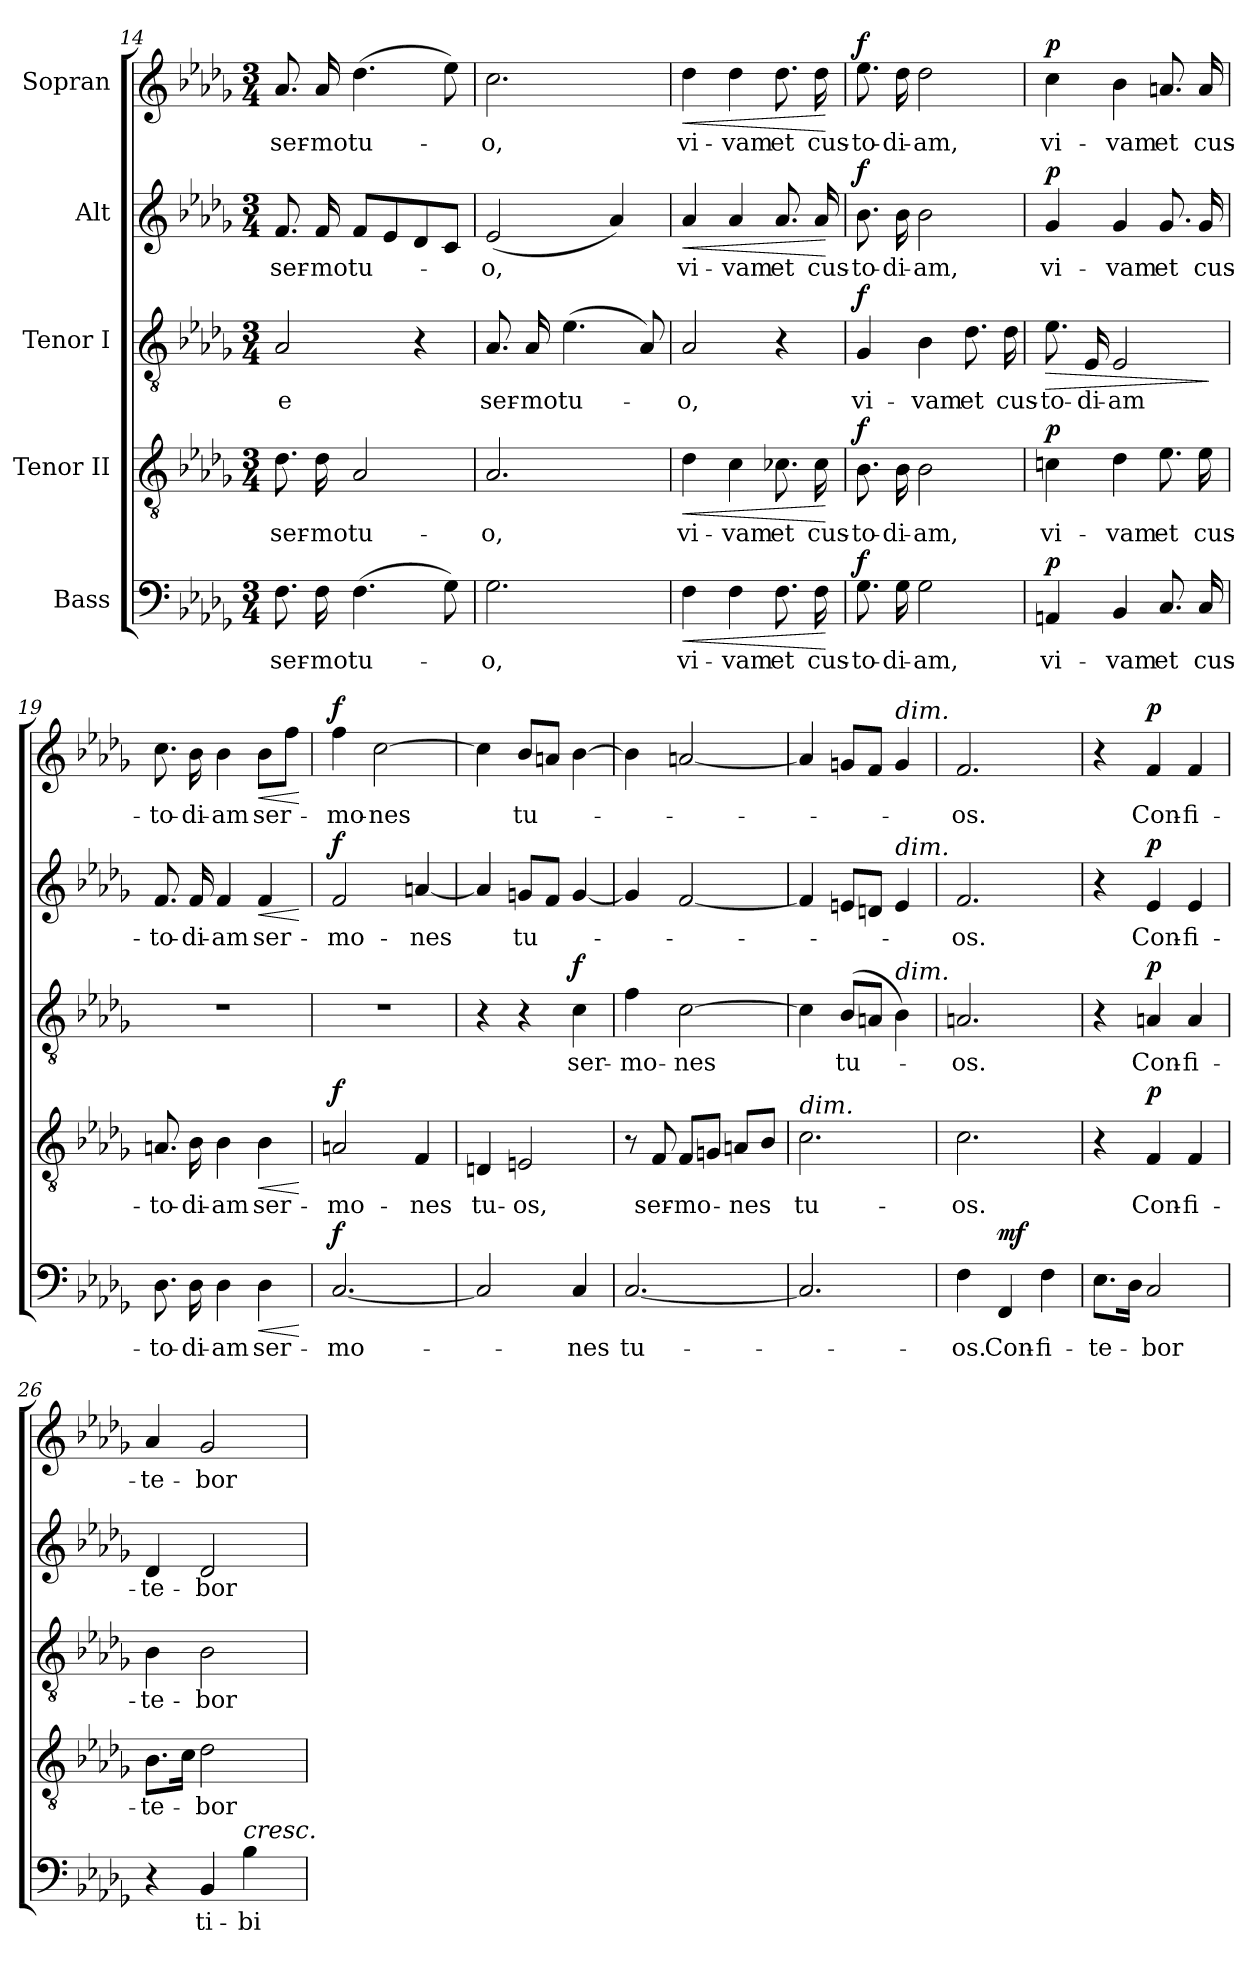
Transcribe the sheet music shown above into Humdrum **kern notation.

**kern	**text	**dynam	**kern	**text	**dynam	**kern	**text	**dynam	**kern	**text	**dynam	**kern	**text	**dynam
*part5	*part5	*part5	*part4	*part4	*part4	*part3	*part3	*part3	*part2	*part2	*part2	*part1	*part1	*part1
*staff5	*staff5	*staff5	*staff4	*staff4	*staff4	*staff3	*staff3	*staff3	*staff2	*staff2	*staff2	*staff1	*staff1	*staff1
*I"Bass	*	*	*I"Tenor II	*	*	*I"Tenor I	*	*	*I"Alt	*	*	*I"Sopran	*	*
*clefF4	*	*	*clefGv2	*	*	*clefGv2	*	*	*clefG2	*	*	*clefG2	*	*
*k[b-e-a-d-g-]	*	*	*k[b-e-a-d-g-]	*	*	*k[b-e-a-d-g-]	*	*	*k[b-e-a-d-g-]	*	*	*k[b-e-a-d-g-]	*	*
*D-:	*	*	*D-:	*	*	*D-:	*	*	*D-:	*	*	*D-:	*	*
*M3/4	*	*	*M3/4	*	*	*M3/4	*	*	*M3/4	*	*	*M3/4	*	*
=14	=14	=14	=14	=14	=14	=14	=14	=14	=14	=14	=14	=14	=14	=14
8.F\	ser-	.	8.d-\	ser-	.	2A-/	-e	.	8.f/	ser-	.	8.a-/	ser-	.
16F\	-mo	.	16d-\	-mo	.	.	.	.	16f/	-mo	.	16a-/	-mo	.
(4.F\	tu-	.	2A-/	tu-	.	.	.	.	8f/L	tu-	.	(>4.dd-\	tu-	.
.	.	.	.	.	.	.	.	.	8e-/	.	.	.	.	.
.	.	.	.	.	.	4r	.	.	8d-/	.	.	.	.	.
8G-\)	.	.	.	.	.	.	.	.	8c/J	.	.	8ee-\)	.	.
=15	=15	=15	=15	=15	=15	=15	=15	=15	=15	=15	=15	=15	=15	=15
2.G-\	-o,	.	2.A-/	-o,	.	8.A-/	ser-	.	(2e-/	-o,	.	2.cc\	-o,	.
.	.	.	.	.	.	16A-/	-mo	.	.	.	.	.	.	.
.	.	.	.	.	.	(>4.e-\	tu-	.	.	.	.	.	.	.
.	.	.	.	.	.	.	.	.	4a-/)	.	.	.	.	.
.	.	.	.	.	.	8A-/)	.	.	.	.	.	.	.	.
=16	=16	=16	=16	=16	=16	=16	=16	=16	=16	=16	=16	=16	=16	=16
!	!	!LO:HP:b	!	!	!LO:HP:b	!	!	!	!	!	!LO:HP:b	!	!	!LO:HP:b
4F\	vi-	<	4d-\	vi-	<	2A-/	-o,	.	4a-/	vi-	<	4dd-\	vi-	<
4F\	-vam	.	4c\	-vam	.	.	.	.	4a-/	-vam	.	4dd-\	-vam	.
8.F\	et	.	8.c-X\	et	.	4r	.	.	8.a-/	et	.	8.dd-\	et	.
16F\	cus-	.	16c-\	cus-	.	.	.	.	16a-/	cus-	.	16dd-\	cus-	.
.	.	[	.	.	[	.	.	.	.	.	[	.	.	[
=17	=17	=17	=17	=17	=17	=17	=17	=17	=17	=17	=17	=17	=17	=17
!	!	!LO:DY:a	!	!	!LO:DY:a	!	!	!LO:DY:a	!	!	!LO:DY:a	!	!	!LO:DY:a
8.G-\	-to-	f	8.B-\	-to-	f	4G-/	vi-	f	8.b-\	-to-	f	8.ee-\	-to-	f
16G-\	-di-	.	16B-\	-di-	.	.	.	.	16b-\	-di-	.	16dd-\	-di-	.
2G-\	-am,	.	2B-\	-am,	.	4B-\	-vam	.	2b-\	-am,	.	2dd-\	-am,	.
.	.	.	.	.	.	8.d-\	et	.	.	.	.	.	.	.
.	.	.	.	.	.	16d-\	cus-	.	.	.	.	.	.	.
!!LO:LB:g=z
=18	=18	=18	=18	=18	=18	=18	=18	=18	=18	=18	=18	=18	=18	=18
!	!	!LO:DY:a	!	!	!LO:DY:a	!	!	!LO:HP:b	!	!	!LO:DY:a	!	!	!LO:DY:a
4AAn/	vi-	p	4cn\	vi-	p	8.e-\	-to-	>	4g-/	vi-	p	4cc\	vi-	p
.	.	.	.	.	.	16E-/	-di-	.	.	.	.	.	.	.
4BB-/	-vam	.	4d-\	-vam	.	2E-/	-am	.	4g-/	-vam	.	4b-\	-vam	.
8.C/	et	.	8.e-\	et	.	.	.	.	8.g-/	et	.	8.an/	et	.
16C/	cus-	.	16e-\	cus-	.	.	.	.	16g-/	cus-	.	16a/	cus-	.
.	.	.	.	.	.	.	.	]	.	.	.	.	.	.
=19	=19	=19	=19	=19	=19	=19	=19	=19	=19	=19	=19	=19	=19	=19
8.D-\	-to-	.	8.An/	-to-	.	2.r	.	.	8.f/	-to-	.	8.cc\	-to-	.
16D-\	-di-	.	16B-\	-di-	.	.	.	.	16f/	-di-	.	16b-\	-di-	.
4D-\	-am	.	4B-\	-am	.	.	.	.	4f/	-am	.	4b-\	-am	.
!	!	!LO:HP:b	!	!	!LO:HP:b	!	!	!	!	!	!LO:HP:b	!	!	!LO:HP:b
4D-\	ser-	<	4B-\	ser-	<	.	.	.	4f/	ser-	<	8b-\L	ser-	<
.	.	.	.	.	.	.	.	.	.	.	.	8ff\J	.	.
.	.	[	.	.	[	.	.	.	.	.	[	.	.	[
=20	=20	=20	=20	=20	=20	=20	=20	=20	=20	=20	=20	=20	=20	=20
!	!	!LO:DY:a	!	!	!LO:DY:a	!	!	!	!	!	!LO:DY:a	!	!	!LO:DY:a
[2.C/	-mo-	f	2An/	-mo-	f	2.r	.	.	2f/	-mo-	f	4ff\	-mo-	f
.	.	.	.	.	.	.	.	.	.	.	.	[2cc\	-nes	.
.	.	.	4F/	-nes	.	.	.	.	[4an/	-nes	.	.	.	.
=21	=21	=21	=21	=21	=21	=21	=21	=21	=21	=21	=21	=21	=21	=21
2C/]	.	.	4Dn/	tu-	.	4r	.	.	4a/]	.	.	4cc\]	.	.
.	.	.	2En/	-os,	.	4r	.	.	8gn/L	tu-	.	8b-/L	tu-	.
.	.	.	.	.	.	.	.	.	8f/J	.	.	8an/J	.	.
!	!	!	!	!	!	!	!	!LO:DY:a	!	!	!	!	!	!
4C/	-nes	.	.	.	.	4c\	ser-	f	[4g/	.	.	[4b-\	.	.
=22	=22	=22	=22	=22	=22	=22	=22	=22	=22	=22	=22	=22	=22	=22
[2.C/	tu-	.	8r	.	.	4f\	-mo-	.	4g/]	.	.	4b-\]	.	.
.	.	.	8F/	ser-	.	.	.	.	.	.	.	.	.	.
.	.	.	8F/L	-mo-	.	[2c\	-nes	.	[2f/	.	.	[2an/	.	.
.	.	.	8Gn/J	.	.	.	.	.	.	.	.	.	.	.
.	.	.	8An/L	-nes	.	.	.	.	.	.	.	.	.	.
.	.	.	8B-/J	.	.	.	.	.	.	.	.	.	.	.
=23	=23	=23	=23	=23	=23	=23	=23	=23	=23	=23	=23	=23	=23	=23
!	!	!	!LO:TX:a:i:t=dim.	!	!	!	!	!	!	!	!	!	!	!
2.C/]	.	.	2.c\	tu-	.	4c\]	.	.	4f/]	.	.	4a/]	.	.
.	.	.	.	.	.	(8B-/L	tu-	.	8en/L	.	.	8gn/L	.	.
.	.	.	.	.	.	8An/J	.	.	8dn/J	.	.	8f/J	.	.
!	!	!	!	!	!	!	!	!	!	!	!	!LO:TX:a:i:t=dim.	!	!
!	!	!	!	!	!	!	!	!	!LO:TX:a:i:t=dim.	!	!	!	!	!
!	!	!	!	!	!	!LO:TX:a:i:t=dim.	!	!	!	!	!	!	!	!
.	.	.	.	.	.	4B-\)	.	.	4e/	.	.	4g/	.	.
!!LO:LB:g=z
=24	=24	=24	=24	=24	=24	=24	=24	=24	=24	=24	=24	=24	=24	=24
4F\	-os.	.	2.c\	-os.	.	2.An/	-os.	.	2.f/	-os.	.	2.f/	-os.	.
!	!	!LO:DY:a	!	!	!	!	!	!	!	!	!	!	!	!
4FF/	Con-	mf	.	.	.	.	.	.	.	.	.	.	.	.
4F\	-fi-	.	.	.	.	.	.	.	.	.	.	.	.	.
=25	=25	=25	=25	=25	=25	=25	=25	=25	=25	=25	=25	=25	=25	=25
8.E-\L	-te-	.	4r	.	.	4r	.	.	4r	.	.	4r	.	.
16D-\Jk	.	.	.	.	.	.	.	.	.	.	.	.	.	.
!	!	!	!	!	!LO:DY:a	!	!	!LO:DY:a	!	!	!LO:DY:a	!	!	!LO:DY:a
2C/	-bor	.	4F/	Con-	p	4An/	Con-	p	4e-/	Con-	p	4f/	Con-	p
.	.	.	4F/	-fi-	.	4A/	-fi-	.	4e-/	-fi-	.	4f/	-fi-	.
=26	=26	=26	=26	=26	=26	=26	=26	=26	=26	=26	=26	=26	=26	=26
4r	.	.	8.B-\L	-te-	.	4B-\	-te-	.	4d-/	-te-	.	4a-/	-te-	.
.	.	.	16c\Jk	.	.	.	.	.	.	.	.	.	.	.
4BB-/	ti-	.	2d-\	-bor	.	2B-\	-bor	.	2d-/	-bor	.	2g-/	-bor	.
!LO:TX:a:i:t=cresc.	!	!	!	!	!	!	!	!	!	!	!	!	!	!
4B-\	-bi	.	.	.	.	.	.	.	.	.	.	.	.	.
=	=	=	=	=	=	=	=	=	=	=	=	=	=	=
*-	*-	*-	*-	*-	*-	*-	*-	*-	*-	*-	*-	*-	*-	*-
